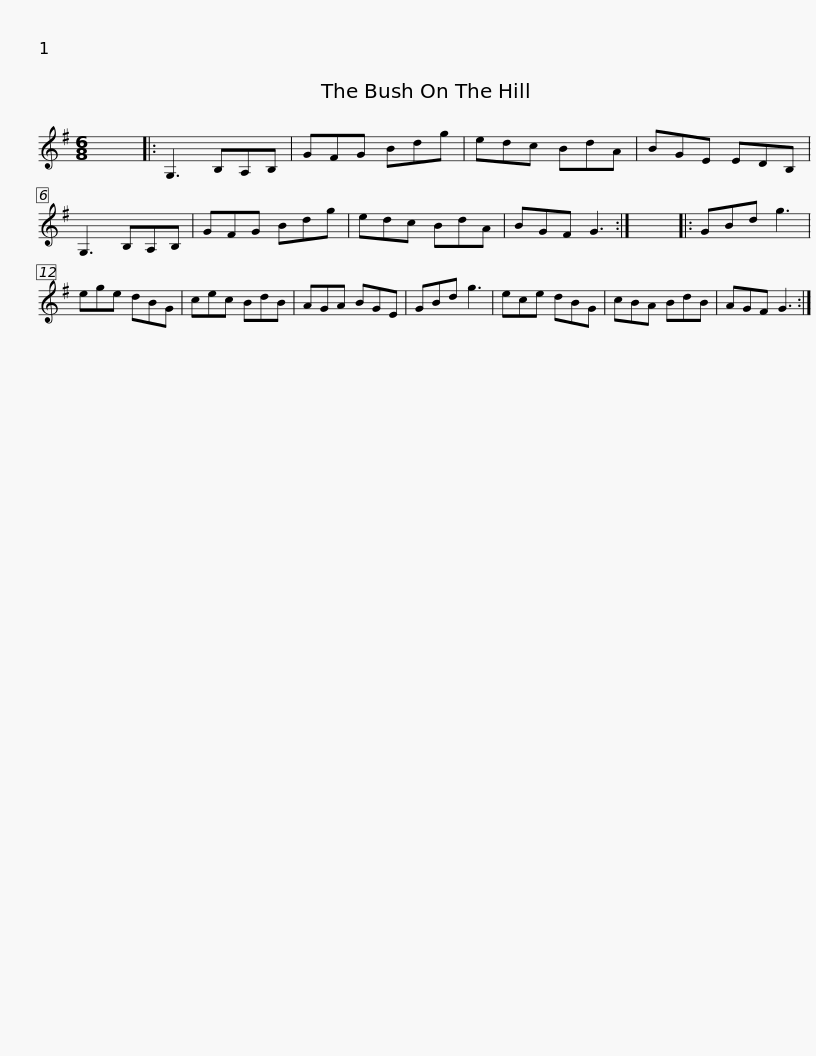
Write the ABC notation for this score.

X:1
L:1/8
M:6/8
I:linebreak $
K:G
V:1 treble
V:1
 x6 |: G,3 B,A,B, | GFG Bdg | edc BdA | BGE EDB, | %5
 G,3 B,A,B, | GFG Bdg | edc BdA |$ BGF G3 :| x6 |: %10
 GBd g3 | ege dBG | cec BdB | AGA BGE | GBd g3 | %15
 ece dBG |$ cBA BdB | AGF G3 :| %18
